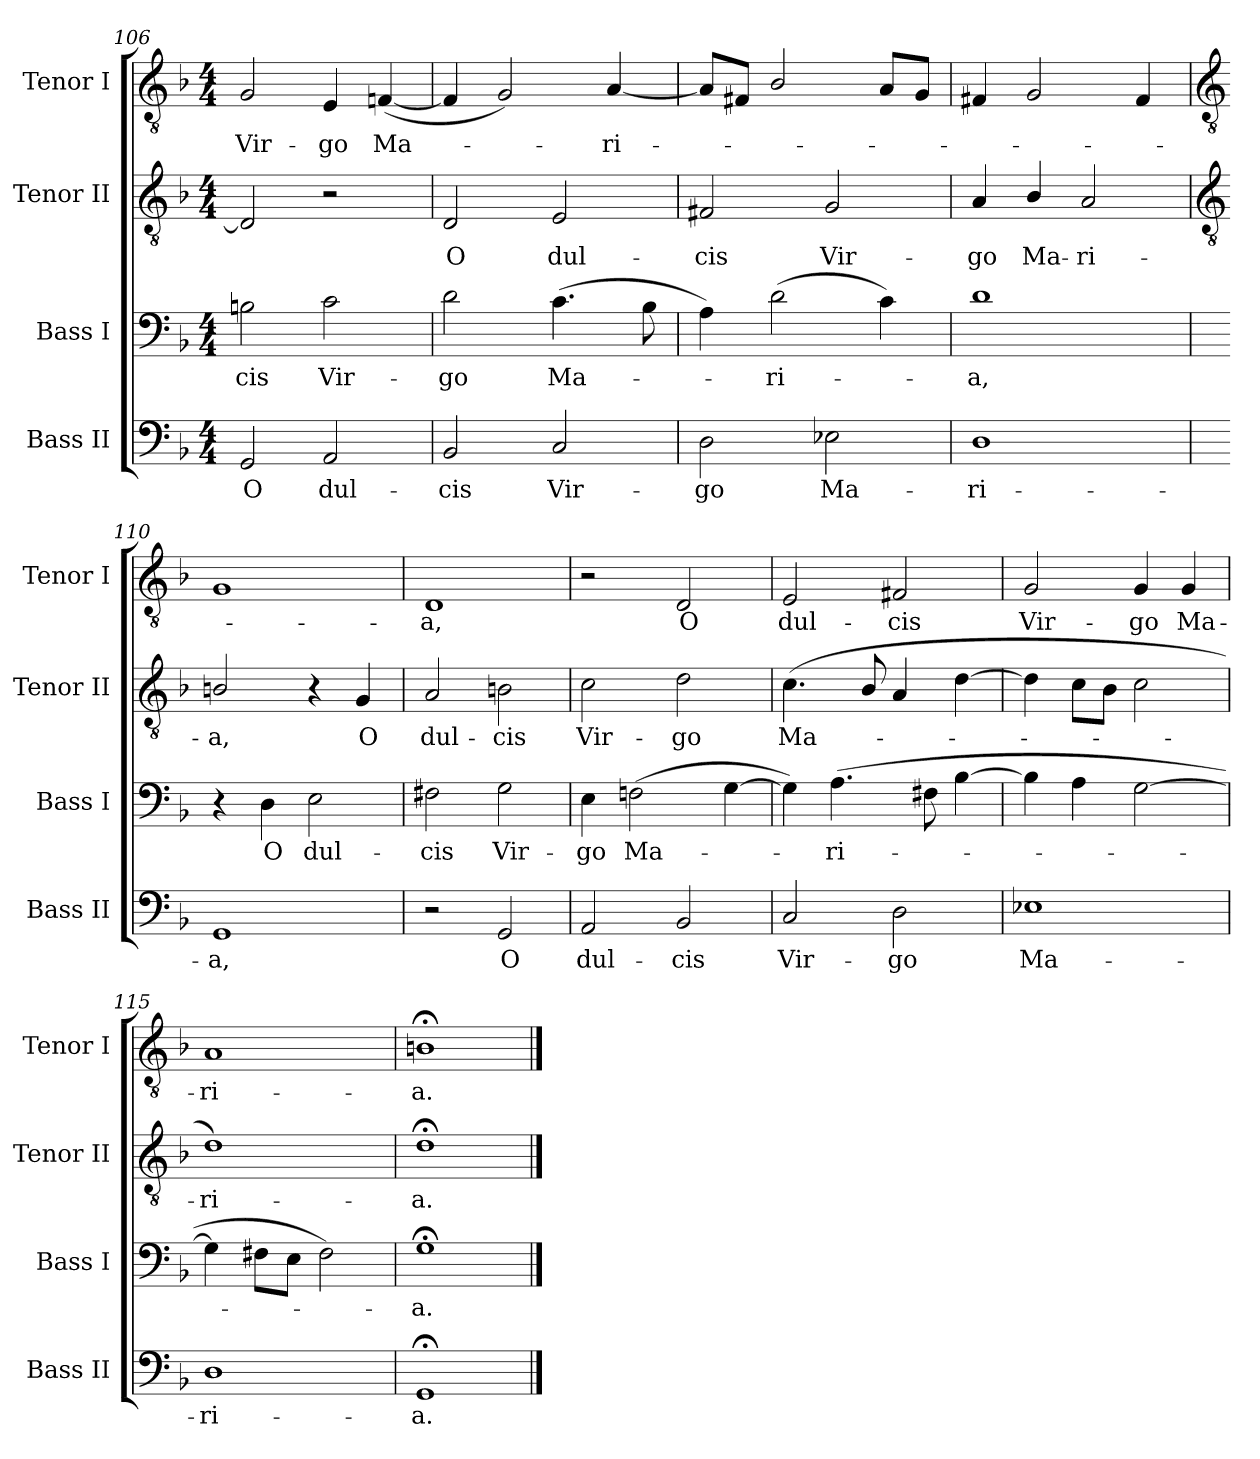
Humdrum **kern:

**kern	**text	**kern	**text	**kern	**text	**kern	**text
*part4	*part4	*part3	*part3	*part2	*part2	*part1	*part1
*staff4	*staff4	*staff3	*staff3	*staff2	*staff2	*staff1	*staff1
*I"Bass II	*	*I"Bass I	*	*I"Tenor II	*	*I"Tenor I	*
*I'Bass II	*	*I'Bass I	*	*I'Tenor II	*	*I'Tenor I	*
*clefF4	*	*clefF4	*	*clefGv2	*	*clefGv2	*
*k[b-]	*	*k[b-]	*	*k[b-]	*	*k[b-]	*
*F:	*	*F:	*	*F:	*	*F:	*
*M4/4	*	*M4/4	*	*M4/4	*	*M4/4	*
=106	=106	=106	=106	=106	=106	=106	=106
!	!LO:LY:b	!	!LO:LY:b	!	!	!	!LO:LY:b
2GG	O	2Bn	-cis	2D]	.	2G	Vir-
!	!LO:LY:b	!	!LO:LY:b	!	!	!	!LO:LY:b
2AA	dul-	2c	Vir-	2r	.	4E	-go
!	!	!	!	!	!	!	!LO:LY:b
.	.	.	.	.	.	(<[4Fn	Ma-
=107	=107	=107	=107	=107	=107	=107	=107
!	!LO:LY:b	!	!LO:LY:b	!	!LO:LY:b	!	!
2BB-	-cis	2d	-go	2D	O	4F]	.
.	.	.	.	.	.	2G)	.
!	!LO:LY:b	!	!LO:LY:b	!	!LO:LY:b	!	!
2C	Vir-	(>4.c	Ma-	2E	dul-	.	.
!	!	!	!	!	!	!	!LO:LY:b
.	.	.	.	.	.	[4A	ri-
.	.	8B-	.	.	.	.	.
=108	=108	=108	=108	=108	=108	=108	=108
!	!LO:LY:b	!	!	!	!LO:LY:b	!	!
2D	-go	4A)	.	2F#X	-cis	8AL]	.
.	.	.	.	.	.	8F#XJ	.
!	!	!	!LO:LY:b	!	!	!	!
.	.	(>2d	ri-	.	.	2B-/	.
!	!LO:LY:b	!	!	!	!LO:LY:b	!	!
2E-X	Ma-	.	.	2G	Vir-	.	.
.	.	4c)	.	.	.	8AL	.
.	.	.	.	.	.	8GJ	.
=109	=109	=109	=109	=109	=109	=109	=109
!	!LO:LY:b	!	!LO:LY:b	!	!LO:LY:b	!	!
1D	-ri-	1d	a,	4A	-go	4F#X	.
!	!	!	!	!	!LO:LY:b	!	!
.	.	.	.	4B-/	Ma-	2G	.
!	!	!	!	!	!LO:LY:b	!	!
.	.	.	.	2A	-ri-	.	.
.	.	.	.	.	.	4F#	.
!!LO:LB:g=z
=110	=110	=110	=110	=110	=110	=110	=110
*	*	*	*	*clefGv2	*	*clefGv2	*
!	!LO:LY:b	!	!	!	!LO:LY:b	!	!
1GG	-a,	4r	.	2Bn/	-a,	1G	.
!	!	!	!LO:LY:b	!	!	!	!
.	.	4D	O	.	.	.	.
!	!	!	!LO:LY:b	!	!	!	!
.	.	2E	dul-	4r	.	.	.
!	!	!	!	!	!LO:LY:b	!	!
.	.	.	.	4G	O	.	.
=111	=111	=111	=111	=111	=111	=111	=111
!	!	!	!LO:LY:b	!	!LO:LY:b	!	!LO:LY:b
2r	.	2F#X	-cis	2A	dul-	1D	a,
!	!LO:LY:b	!	!LO:LY:b	!	!LO:LY:b	!	!
2GG	O	2G	Vir-	2Bn	-cis	.	.
=112	=112	=112	=112	=112	=112	=112	=112
!	!LO:LY:b	!	!LO:LY:b	!	!LO:LY:b	!	!
2AA	dul-	4E	-go	2c	Vir-	2r	.
!	!	!	!LO:LY:b	!	!	!	!
.	.	(>2Fn	Ma-	.	.	.	.
!	!LO:LY:b	!	!	!	!LO:LY:b	!	!LO:LY:b
2BB-	-cis	.	.	2d	-go	2D	O
.	.	[4G	.	.	.	.	.
=113	=113	=113	=113	=113	=113	=113	=113
!	!LO:LY:b	!	!	!	!LO:LY:b	!	!LO:LY:b
2C	Vir-	4G])	.	(>4.c	Ma-	2E	dul-
!	!	!	!LO:LY:b	!	!	!	!
.	.	(>4.A	ri-	.	.	.	.
.	.	.	.	8B-/	.	.	.
!	!LO:LY:b	!	!	!	!	!	!LO:LY:b
2D	-go	.	.	4A	.	2F#X	-cis
.	.	8F#X	.	.	.	.	.
.	.	[4B-	.	[4d	.	.	.
=114	=114	=114	=114	=114	=114	=114	=114
!	!LO:LY:b	!	!	!	!	!	!LO:LY:b
1E-X	Ma-	4B-]	.	4d]	.	2G	Vir-
.	.	4A	.	8cL	.	.	.
.	.	.	.	8B-J	.	.	.
!	!	!	!	!	!	!	!LO:LY:b
.	.	[2G	.	2c	.	4G	-go
!	!	!	!	!	!	!	!LO:LY:b
.	.	.	.	.	.	4G	Ma-
=115	=115	=115	=115	=115	=115	=115	=115
!	!LO:LY:b	!	!	!	!LO:LY:b	!	!LO:LY:b
1D	-ri-	4G]	.	1d)	ri-	1A	-ri-
.	.	8F#XL	.	.	.	.	.
.	.	8EJ	.	.	.	.	.
.	.	2F#)	.	.	.	.	.
=116	=116	=116	=116	=116	=116	=116	=116
!	!LO:LY:b	!	!LO:LY:b	!	!LO:LY:b	!	!LO:LY:b
1GG;<	-a.	1G;<	a.	1d;<	-a.	1Bn;<	-a.
==	==	==	==	==	==	==	==
*-	*-	*-	*-	*-	*-	*-	*-
